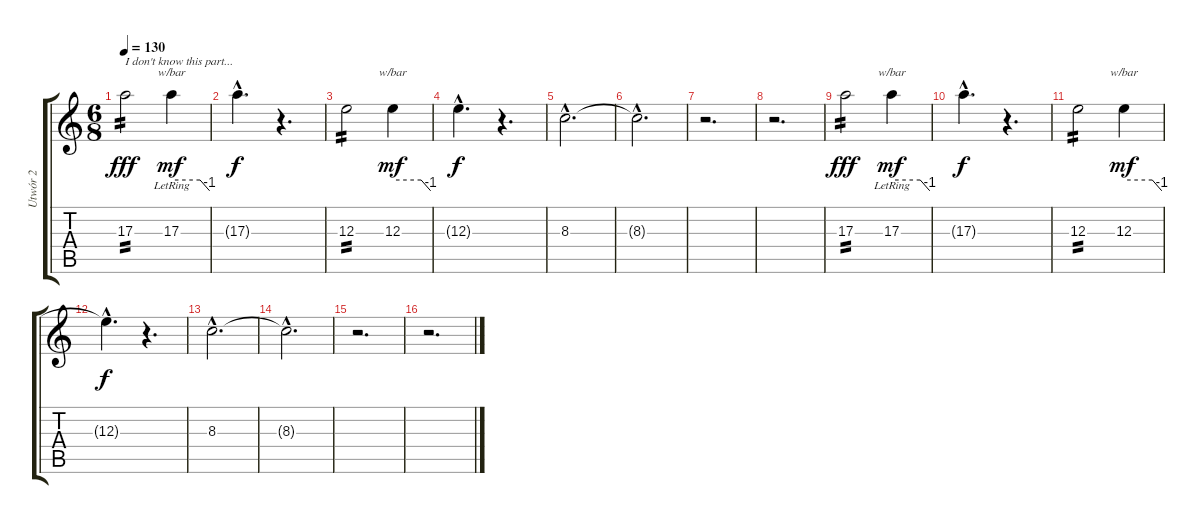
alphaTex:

\track ("Utwór 2" "Utwór 2") {instrument electricguitarclean}
\staff {score tabs}
\tuning (Db4 Ab3 E3 B2 Gb2 B1) {hide}
\ts (6 8)
\tempo 130
\clef g2
\ks c
17.3.2{txt "I don't know this part..." tp 2 dy fff instrument overdrivenguitar} 17.3{lr}.4{tbe (custom default 0 0 45 0 60 -4) dy mf} |
17.3{hac t}.4{d dy f} r.4{d} |
12.3.2{tp 2} 12.3.4{tbe (custom default 0 0 45 0 60 -4) dy mf} |
12.3{hac t}.4{d dy f} r.4{d} |
8.3{hac}.2{d} |
8.3{hac t}.2{d} |
r.2{d} |
r.2{d} |
17.3.2{tp 2 dy fff instrument overdrivenguitar} 17.3{lr}.4{tbe (custom default 0 0 45 0 60 -4) dy mf} |
17.3{hac t}.4{d dy f} r.4{d} |
12.3.2{tp 2} 12.3.4{tbe (custom default 0 0 45 0 60 -4) dy mf} |
12.3{hac t}.4{d dy f} r.4{d} |
8.3{hac}.2{d} |
8.3{hac t}.2{d} |
r.2{d} |
r.2{d}
